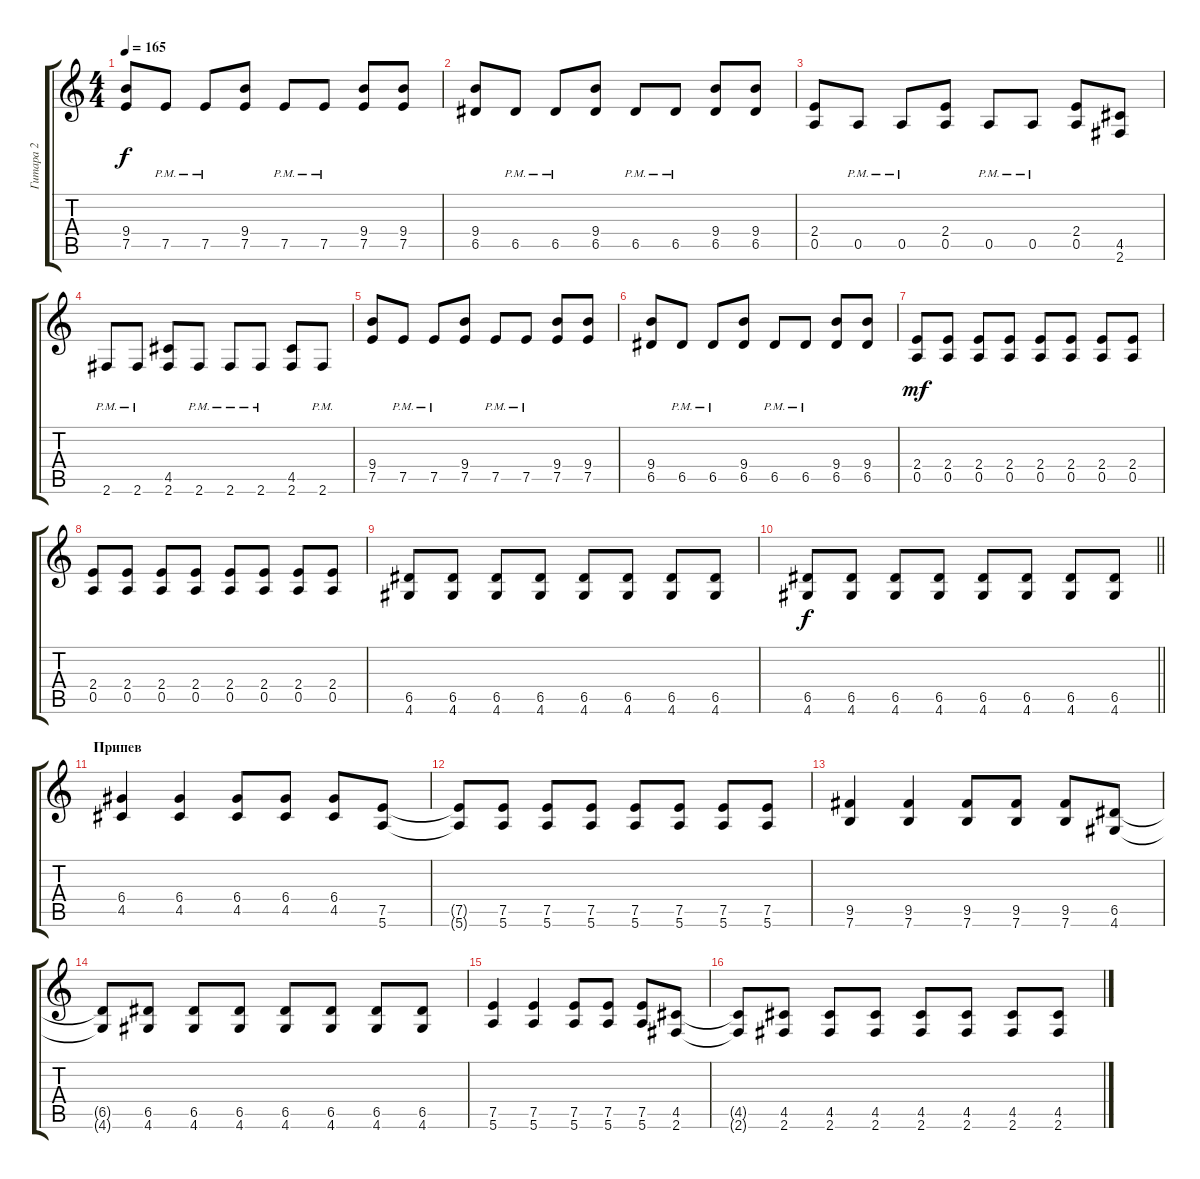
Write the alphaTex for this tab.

\track ("Гитара 2" "Гитара 2") {instrument distortionguitar}
\staff {score tabs}
\tuning (E4 B3 G3 D3 A2 E2) {hide}
\ts (4 4)
\tempo 165
\clef g2
\ks c
(9.4 7.5).8{dy f} 7.5{pm}.8 7.5{pm}.8 (9.4 7.5).8 7.5{pm}.8 7.5{pm}.8 (9.4 7.5).8 (9.4 7.5).8 |
(9.4 6.5).8 6.5{pm}.8 6.5{pm}.8 (9.4 6.5).8 6.5{pm}.8 6.5{pm}.8 (9.4 6.5).8 (9.4 6.5).8 |
(2.4 0.5).8 0.5{pm}.8 0.5{pm}.8 (2.4 0.5).8 0.5{pm}.8 0.5{pm}.8 (2.4 0.5).8 (4.5 2.6).8 |
2.6{pm}.8 2.6{pm}.8 (4.5 2.6).8 2.6{pm}.8 2.6{pm}.8 2.6{pm}.8 (4.5 2.6).8 2.6{pm}.8 |
(9.4 7.5).8 7.5{pm}.8 7.5{pm}.8 (9.4 7.5).8 7.5{pm}.8 7.5{pm}.8 (9.4 7.5).8 (9.4 7.5).8 |
(9.4 6.5).8 6.5{pm}.8 6.5{pm}.8 (9.4 6.5).8 6.5{pm}.8 6.5{pm}.8 (9.4 6.5).8 (9.4 6.5).8 |
(2.4 0.5).8{dy mf} (2.4 0.5).8 (2.4 0.5).8 (2.4 0.5).8 (2.4 0.5).8 (2.4 0.5).8 (2.4 0.5).8 (2.4 0.5).8 |
(2.4 0.5).8 (2.4 0.5).8 (2.4 0.5).8 (2.4 0.5).8 (2.4 0.5).8 (2.4 0.5).8 (2.4 0.5).8 (2.4 0.5).8 |
(6.5 4.6).8 (6.5 4.6).8 (6.5 4.6).8 (6.5 4.6).8 (6.5 4.6).8 (6.5 4.6).8 (6.5 4.6).8 (6.5 4.6).8 |
\barLineRight lightlight
(6.5 4.6).8{dy f} (6.5 4.6).8 (6.5 4.6).8 (6.5 4.6).8 (6.5 4.6).8 (6.5 4.6).8 (6.5 4.6).8 (6.5 4.6).8 |
\section ("" "Припев")
(6.4 4.5).4 (6.4 4.5).4 (6.4 4.5).8 (6.4 4.5).8 (6.4 4.5).8 (7.5 5.6).8 |
(7.5{t} 5.6{t}).8 (7.5 5.6).8 (7.5 5.6).8 (7.5 5.6).8 (7.5 5.6).8 (7.5 5.6).8 (7.5 5.6).8 (7.5 5.6).8 |
(9.5 7.6).4 (9.5 7.6).4 (9.5 7.6).8 (9.5 7.6).8 (9.5 7.6).8 (6.5 4.6).8 |
(6.5{t} 4.6{t}).8 (6.5 4.6).8 (6.5 4.6).8 (6.5 4.6).8 (6.5 4.6).8 (6.5 4.6).8 (6.5 4.6).8 (6.5 4.6).8 |
(7.5 5.6).4 (7.5 5.6).4 (7.5 5.6).8 (7.5 5.6).8 (7.5 5.6).8 (4.5 2.6).8 |
(4.5{t} 2.6{t}).8 (4.5 2.6).8 (4.5 2.6).8 (4.5 2.6).8 (4.5 2.6).8 (4.5 2.6).8 (4.5 2.6).8 (4.5 2.6).8
